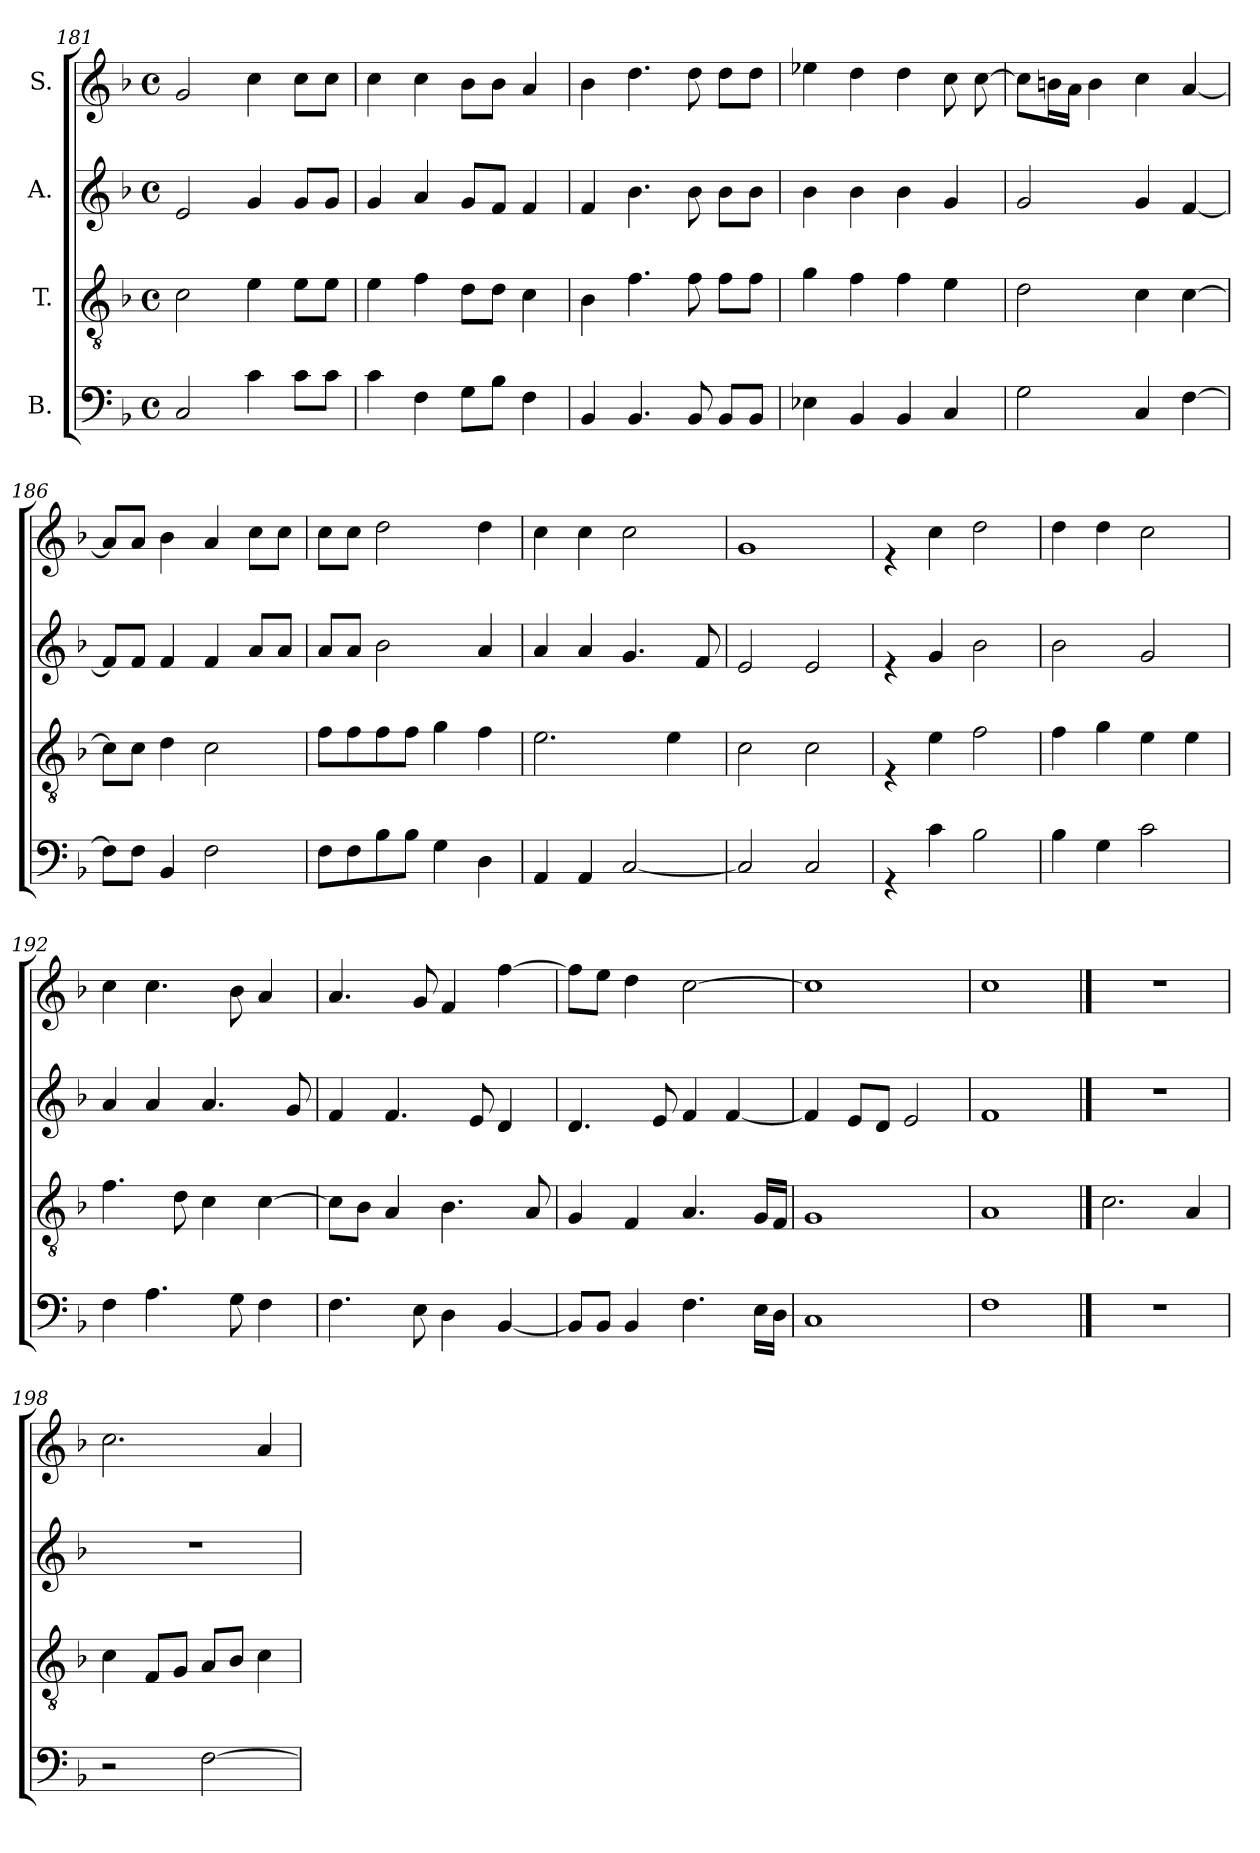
**kern	**kern	**kern	**kern
*part4	*part3	*part2	*part1
*staff4	*staff3	*staff2	*staff1
*I"B.	*I"T.	*I"A.	*I"S.
*clefF4	*clefGv2	*clefG2	*clefG2
*k[b-]	*k[b-]	*k[b-]	*k[b-]
*F:	*F:	*F:	*F:
*M4/4	*M4/4	*M4/4	*M4/4
*met(c)	*met(c)	*met(c)	*met(c)
=181	=181	=181	=181
2C/	2c\	2e/	2g/
4c\	4e\	4g/	4cc\
8c\L	8e\L	8g/L	8cc\L
8c\J	8e\J	8g/J	8cc\J
=182	=182	=182	=182
4c\	4e\	4g/	4cc\
4F\	4f\	4a/	4cc\
8G\L	8d\L	8g/L	8b-\L
8B-\J	8d\J	8f/J	8b-\J
4F\	4c\	4f/	4a/
!!LO:LB:g=z
=183	=183	=183	=183
4BB-/	4B-\	4f/	4b-\
4.BB-/	4.f\	4.b-\	4.dd\
8BB-/	8f\	8b-\	8dd\
8BB-/L	8f\L	8b-\L	8dd\L
8BB-/J	8f\J	8b-\J	8dd\J
=184	=184	=184	=184
4E-X\	4g\	4b-\	4ee-X\
4BB-/	4f\	4b-\	4dd\
4BB-/	4f\	4b-\	4dd\
4C/	4e\	4g/	8cc\
.	.	.	[>8cc\
=185	=185	=185	=185
2G\	2d\	2g/	8cc\L]
.	.	.	16bn\L
.	.	.	16a\JJ
.	.	.	4b\
4C/	4c\	4g/	4cc\
[>4F\	[>4c\	[<4f/	[<4a/
=186	=186	=186	=186
8F\L]	8c\L]	8f/L]	8a/L]
8F\J	8c\J	8f/J	8a/J
4BB-/	4d\	4f/	4b-\
2F\	2c\	4f/	4a/
.	.	8a/L	8cc\L
.	.	8a/J	8cc\J
=187	=187	=187	=187
8F\L	8f\L	8a/L	8cc\L
8F\	8f\	8a/J	8cc\J
8B-\	8f\	2b-\	2dd\
8B-\J	8f\J	.	.
4G\	4g\	.	.
4D\	4f\	4a/	4dd\
=188	=188	=188	=188
4AA/	2.e\	4a/	4cc\
4AA/	.	4a/	4cc\
[<2C/	.	4.g/	2cc\
.	4e\	.	.
.	.	8f/	.
!!LO:LB:g=z
=189	=189	=189	=189
2C/]	2c\	2e/	1g
2C/	2c\	2e/	.
=190	=190	=190	=190
4rGG	4rE	4re	4re
4c\	4e\	4g/	4cc\
2B-\	2f\	2b-\	2dd\
=191	=191	=191	=191
4B-\	4f\	2b-\	4dd\
4G\	4g\	.	4dd\
2c\	4e\	2g/	2cc\
.	4e\	.	.
=192	=192	=192	=192
4F\	4.f\	4a/	4cc\
4.A\	.	4a/	4.cc\
.	8d\	.	.
.	4c\	4.a/	.
8G\	.	.	8b-\
4F\	[>4c\	.	4a/
.	.	8g/	.
=193	=193	=193	=193
4.F\	8c\L]	4f/	4.a/
.	8B-\J	.	.
.	4A/	4.f/	.
8E\	.	.	8g/
4D\	4.B-\	.	4f/
.	.	8e/	.
[<4BB-/	.	4d/	[>4ff\
.	8A/	.	.
=194	=194	=194	=194
8BB-/L]	4G/	4.d/	8ff\L]
8BB-/J	.	.	8ee\J
4BB-/	4F/	.	4dd\
.	.	8e/	.
4.F\	4.A/	4f/	[>2cc\
.	.	[<4f/	.
16E\LL	16G/LL	.	.
16D\JJ	16F/JJ	.	.
=195	=195	=195	=195
1C	1G	4f/]	1cc]
.	.	8e/L	.
.	.	8d/J	.
.	.	2e/	.
!!LO:LB:g=z
=196	=196	=196	=196
1F	1A	1f	1cc
!!LO:PB:g=z
==197	==197	==197	==197
1r	2.c\	1r	1r
.	4A/	.	.
=198	=198	=198	=198
2r	4c\	1r	2.cc\
.	8F/L	.	.
.	8G/J	.	.
[>2F\	8A/L	.	.
.	8B-/J	.	.
.	4c\	.	4a/
=	=	=	=
*-	*-	*-	*-
